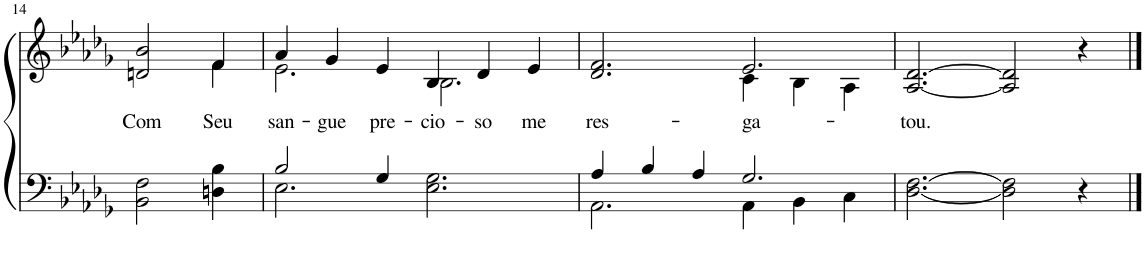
**kern	**kern	**text
*part2	*part1	*part1
*staff2	*staff1	*staff1
*I"Parte III e IV	*I"Parte I e II	*
!!LO:PB:g=z
*clefF4	*clefG2	*
*Trd-1c-2	*Trd-1c-2	*
*k[b-e-a-d-g-]	*k[b-e-a-d-g-]	*
*M6/4	*M6/4	*
=14	=14	=14
!	!	!LO:LY:b
*	*^	*
2BB-\ 2F\	2dn/ 2b-/	2ryy	Com
!	!	!	!LO:LY:b
4Dn\ 4B-\	4f/	4f\	-Seu
=15	=15	=15	=15
*^	*	*	*
!	!	!	!	!LO:LY:b
2B-/	2.E-\	4a-/	2.e-\	san-
!	!	!	!	!LO:LY:b
.	.	4g-/	.	-gue
!	!	!	!	!LO:LY:b
4G-/	.	4e-/	.	pre-
!	!	!	!	!LO:LY:b
2.ryy	2.E-\ 2.G-\	4B-/	2.B-\	-cio-
!	!	!	!	!LO:LY:b
.	.	4d-/	.	-so
!	!	!	!	!LO:LY:b
.	.	4e-/	.	me
=16	=16	=16	=16	=16
!	!	!	!	!LO:LY:b
4A-/	2.AA-\	2.ryy	2.d-/ 2.f/	res-
4B-/	.	.	.	.
4A-/	.	.	.	.
!	!	!	!	!LO:LY:b
2.G-/	4AA-\	2.e-/	4c\	-ga-
.	4BB-\	.	4B-\	.
.	4C\	.	4A-\	.
=17	=17	=17	=17	=17
!	!	!	!	!LO:LY:b
*v	*v	*	*	*
*	*v	*v	*
[2.D-\ [2.F\	[2.A-/ [2.d-/	-tou.
2D-\] 2F\]	2A-/] 2d-/]	.
4r	4r	.
==	==	==
*-	*-	*-
